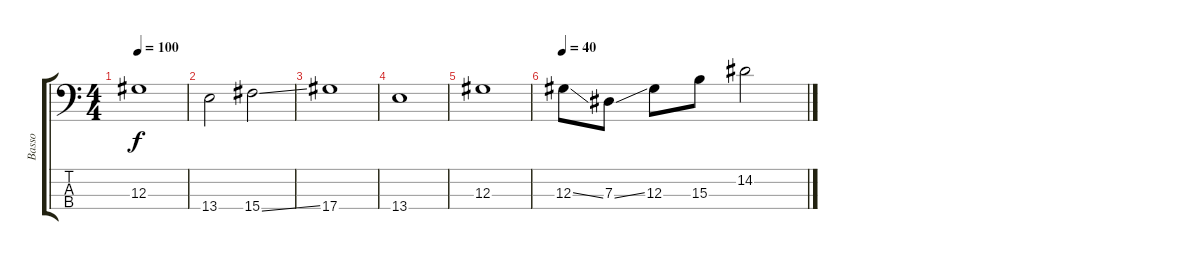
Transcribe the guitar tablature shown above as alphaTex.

\track ("Basso" "Basso") {instrument electricbassfinger}
\staff {score tabs}
\tuning (Gb2 Db2 Ab1 Eb1) {hide}
\ts (4 4)
\tempo 100
\clef f4
\ks c
12.3.1{dy f} |
13.4.2 15.4{ss}.2 |
17.4.1 |
13.4.1 |
12.3.1 |
\tempo 40
12.3{ss}.8 7.3{ss}.8 12.3.8 15.3.8 14.2.2
